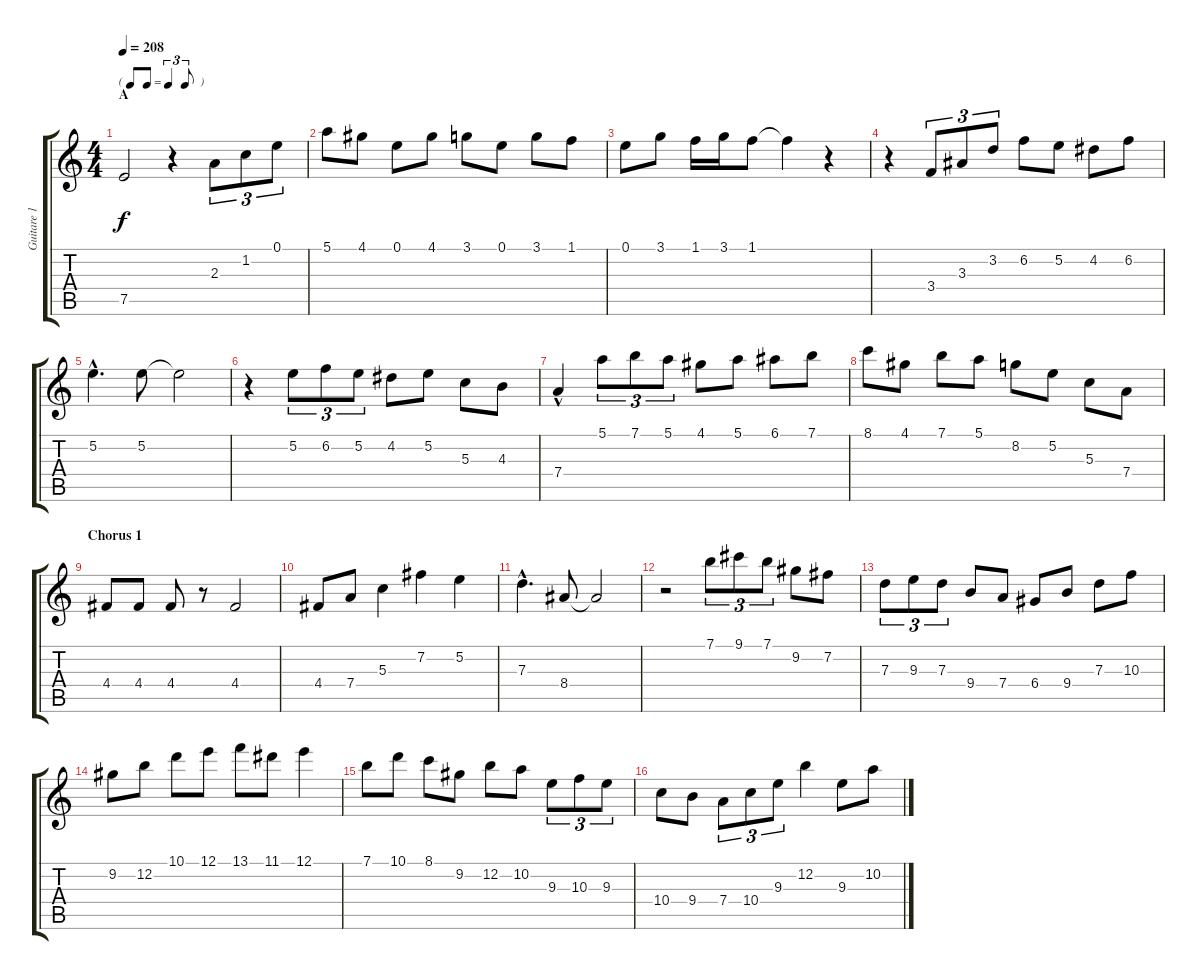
\track ("Guitare 1" "Guitare 1") {instrument acousticguitarsteel}
\staff {score tabs}
\tuning (E4 B3 G3 D3 A2 E2) {hide}
\ts (4 4)
\tf triplet8th
\section ("" "A")
\tempo 208
\clef g2
\ks c
7.5.2{dy f} r.4 2.3.8{tu (3 2)} 1.2.8{tu (3 2)} 0.1.8{tu (3 2)} |
5.1.8 4.1.8 0.1.8 4.1.8 3.1.8 0.1.8 3.1.8 1.1.8 |
0.1.8 3.1.8 1.1.16 3.1.16 1.1.8 1.1{t}.4 r.4 |
r.4 3.4.8{tu (3 2)} 3.3.8{tu (3 2)} 3.2.8{tu (3 2)} 6.2.8 5.2.8 4.2.8 6.2.8 |
5.2{hac}.4{d} 5.2.8 5.2{t}.2 |
r.4 5.2.8{tu (3 2)} 6.2.8{tu (3 2)} 5.2.8{tu (3 2)} 4.2.8 5.2.8 5.3.8 4.3.8 |
7.4{hac}.4 5.1.8{tu (3 2)} 7.1.8{tu (3 2)} 5.1.8{tu (3 2)} 4.1.8 5.1.8 6.1.8 7.1.8 |
8.1.8 4.1.8 7.1.8 5.1.8 8.2.8 5.2.8 5.3.8 7.4.8 |
\section ("" "Chorus 1")
4.4.8 4.4.8 4.4.8 r.8 4.4.2 |
4.4.8 7.4.8 5.3.4 7.2.4 5.2.4 |
7.3{hac}.4{d} 8.4.8 8.4{t}.2 |
r.2 7.1.8{tu (3 2)} 9.1.8{tu (3 2)} 7.1.8{tu (3 2)} 9.2.8 7.2.8 |
7.3.8{tu (3 2)} 9.3.8{tu (3 2)} 7.3.8{tu (3 2)} 9.4.8 7.4.8 6.4.8 9.4.8 7.3.8 10.3.8 |
9.2.8 12.2.8 10.1.8 12.1.8 13.1.8 11.1.8 12.1.4 |
7.1.8 10.1.8 8.1.8 9.2.8 12.2.8 10.2.8 9.3.8{tu (3 2)} 10.3.8{tu (3 2)} 9.3.8{tu (3 2)} |
10.4.8 9.4.8 7.4.8{tu (3 2)} 10.4.8{tu (3 2)} 9.3.8{tu (3 2)} 12.2.4 9.3.8 10.2.8
